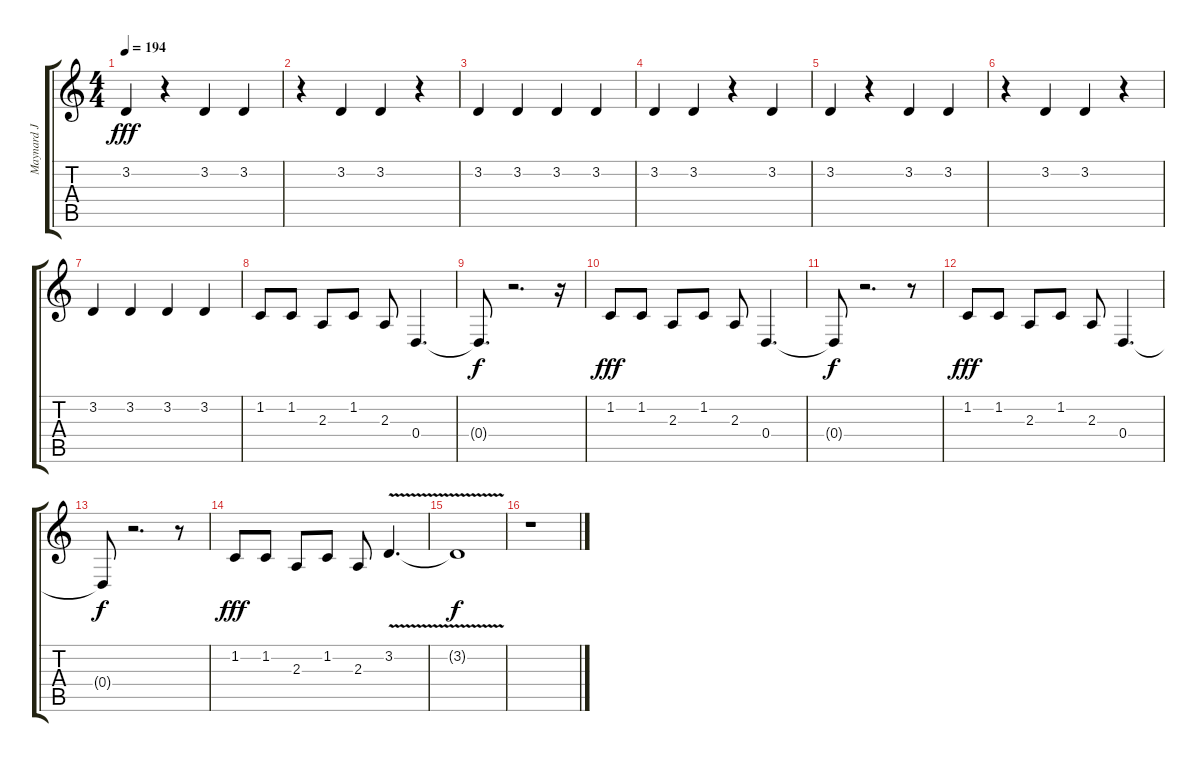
\track ("Maynard J Keenan" "Maynard J ") {instrument stringensemble1}
\staff {score tabs}
\tuning (E4 B3 G3 D3 A2 E2) {hide}
\ts (4 4)
\tempo 194
\clef g2
\ks c
3.2.4{dy fff} r.4 3.2.4 3.2.4 |
r.4 3.2.4 3.2.4 r.4 |
3.2.4 3.2.4 3.2.4 3.2.4 |
3.2.4 3.2.4 r.4 3.2.4 |
3.2.4 r.4 3.2.4 3.2.4 |
r.4 3.2.4 3.2.4 r.4 |
3.2.4 3.2.4 3.2.4 3.2.4 |
1.2.8 1.2.8 2.3.8 1.2.8 2.3.8 0.4.4{d} |
0.4{t}.8{d dy f} r.2{d} r.16 |
1.2.8{dy fff} 1.2.8 2.3.8 1.2.8 2.3.8 0.4.4{d} |
0.4{t}.8{dy f} r.2{d} r.8 |
1.2.8{dy fff} 1.2.8 2.3.8 1.2.8 2.3.8 0.4.4{d} |
0.4{t}.8{dy f} r.2{d} r.8 |
1.2.8{dy fff} 1.2.8 2.3.8 1.2.8 2.3.8 3.2{v}.4{d} |
3.2{t}.1{dy f} |
r.1
